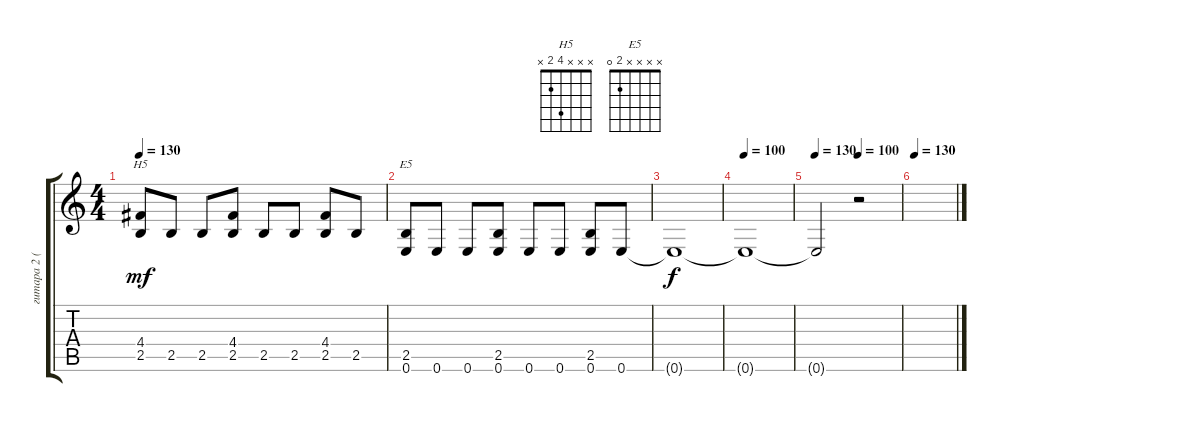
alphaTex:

\track ("гитара 2 (ритм)" "гитара 2 (") {instrument distortionguitar}
\staff {score tabs}
\tuning (E4 B3 G3 D3 A2 E2) {hide}
\chord ("H5" x x x 4 2 x)
\chord ("E5" x x x x 2 0)
\ts (4 4)
\tempo 130
\clef g2
\ks c
(4.4 2.5).8{ch "H5" dy mf} 2.5.8 2.5.8 (4.4 2.5).8 2.5.8 2.5.8 (4.4 2.5).8 2.5.8 |
(2.5 0.6).8{ch "E5"} 0.6.8 0.6.8 (2.5 0.6).8 0.6.8 0.6.8 (2.5 0.6).8 0.6.8 |
0.6{t}.1{dy f} |
\tempo 118
\tempo 100
0.6{t}.1 |
\tempo 106
\tempo (100 0.5)
\tempo 130
0.6{t}.2 r.2 |
\tempo 130
